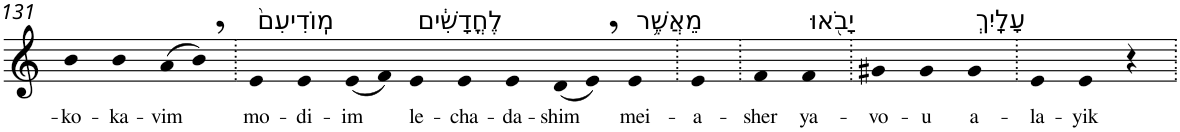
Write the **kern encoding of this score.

**kern	**text
*part1	*part1
*staff1	*staff1
*I"Piano	*
*I'Pno	*
!!LO:PB:g=z
*clefG2	*
*k[]	*
=131	=131
!	!LO:LY:b
4b	-ko-
!	!LO:LY:b
4b	-ka-
!	!LO:LY:b
(8a	-vim
8b,)	.
=132.	=132.
!LO:TX:a:t=מֽוֹדִיעִם֙	!
!	!LO:LY:b
4e	mo-
!	!LO:LY:b
4e	-di-
!	!LO:LY:b
(8e	-im
8f)	.
!LO:TX:a:t=לֶחֳדָשִׁ֔ים	!
!	!LO:LY:b
4e	le-
!	!LO:LY:b
4e	-cha-
!	!LO:LY:b
4e	-da-
!	!LO:LY:b
(8d	-shim
8e,)	.
!LO:TX:a:t=מֵאֲשֶׁ֥ר	!
!	!LO:LY:b
4e	mei-
=133.	=133.
!	!LO:LY:b
4e	-a-
=134.	=134.
!	!LO:LY:b
4f	-sher
!LO:TX:a:t=יָבֹ֖אוּ	!
!	!LO:LY:b
4f	ya-
=135.	=135.
!	!LO:LY:b
4g#X	-vo-
!	!LO:LY:b
4g#	-u
!LO:TX:a:t=עָלָֽיִךְ	!
!	!LO:LY:b
4g#	a-
=136.	=136.
!	!LO:LY:b
4e	-la-
!	!LO:LY:b
4e	-yik
4r	.
=.	=.
*-	*-
